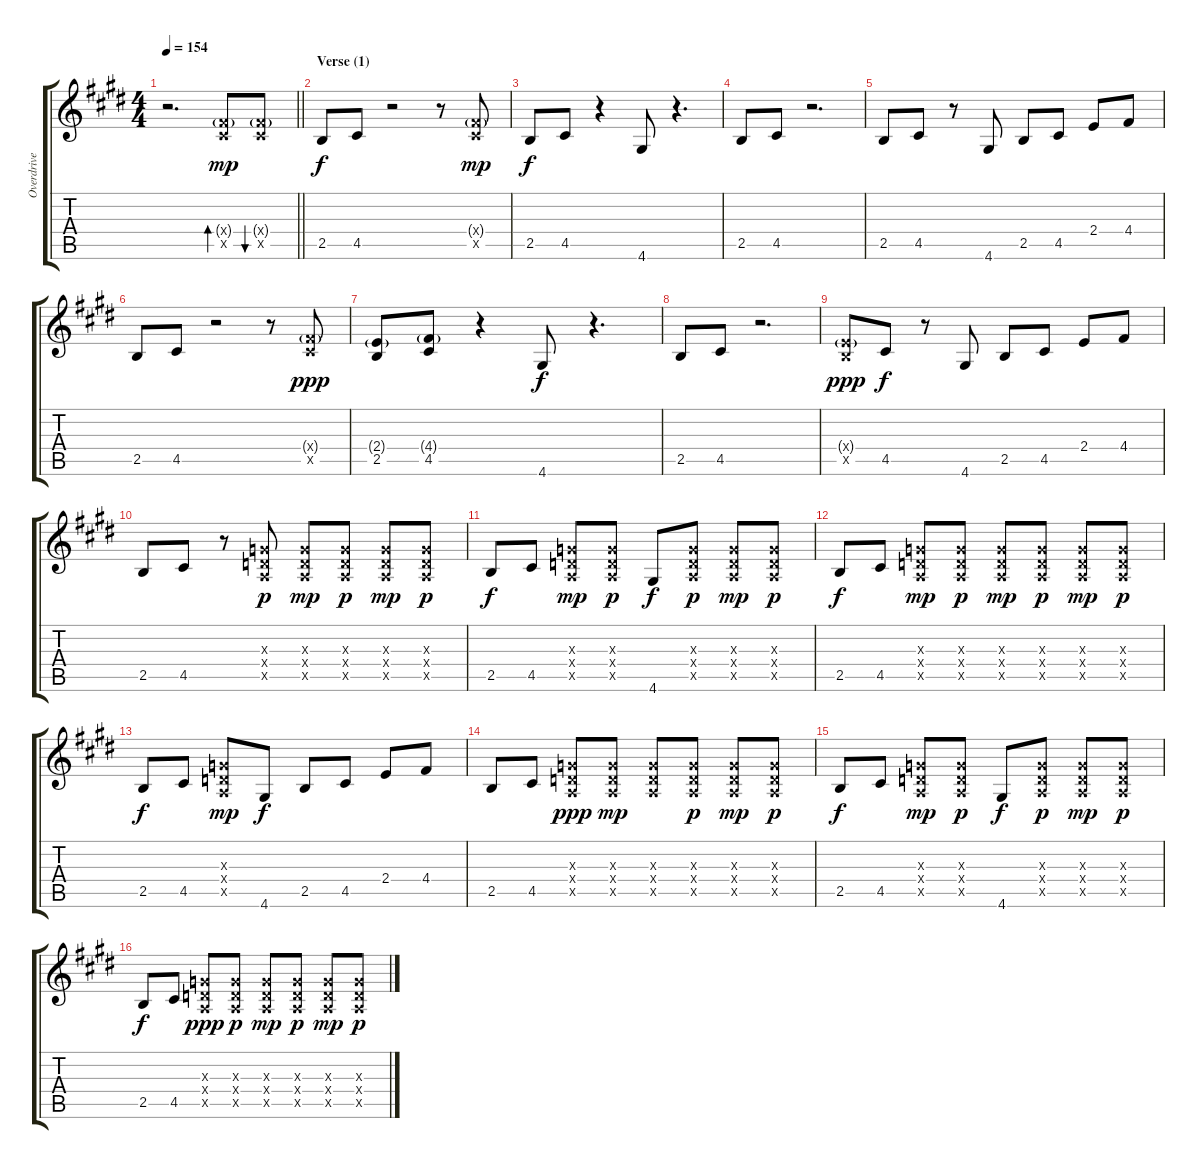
\track ("Overdrive Rhythm" "Overdrive ") {instrument overdrivenguitar}
\staff {score tabs}
\tuning (E4 B3 G3 D3 A2 E2) {hide}
\ts (4 4)
\tempo 154
\clef g2
\barLineRight lightlight
\ks c#minor
r.2{d dy mp instrument overdrivenguitar} (4.4{g x} 4.5{x}).8{bd 60} (4.4{g x} 4.5{x}).8{bu 60} |
\section ("" "Verse (1)")
2.5.8{dy f} 4.5.8 r.2 r.8 (4.4{g x} 4.5{x}).8{dy mp} |
2.5.8{dy f} 4.5.8 r.4 4.6.8 r.4{d} |
2.5.8 4.5.8 r.2{d} |
2.5.8 4.5.8 r.8 4.6.8 2.5.8 4.5.8 2.4.8 4.4.8 |
2.5.8 4.5.8 r.2 r.8 (4.4{g x} 4.5{x}).8{dy ppp} |
(2.4{g} 2.5).8 (4.4{g} 4.5).8 r.4 4.6.8{dy f} r.4{d} |
2.5.8 4.5.8 r.2{d} |
(2.4{g x} 2.5{x}).8{dy ppp} 4.5.8{dy f} r.8 4.6.8 2.5.8 4.5.8 2.4.8 4.4.8 |
2.5.8 4.5.8 r.8 (0.3{x} 0.4{x} 0.5{x}).8{dy p} (0.3{x} 0.4{x} 0.5{x}).8{dy mp} (0.3{x} 0.4{x} 0.5{x}).8{dy p} (0.3{x} 0.4{x} 0.5{x}).8{dy mp} (0.3{x} 0.4{x} 0.5{x}).8{dy p} |
2.5.8{dy f} 4.5.8 (0.3{x} 0.4{x} 0.5{x}).8{dy mp} (0.3{x} 0.4{x} 0.5{x}).8{dy p} 4.6.8{dy f} (0.3{x} 0.4{x} 0.5{x}).8{dy p} (0.3{x} 0.4{x} 0.5{x}).8{dy mp} (0.3{x} 0.4{x} 0.5{x}).8{dy p} |
2.5.8{dy f} 4.5.8 (0.3{x} 0.4{x} 0.5{x}).8{dy mp} (0.3{x} 0.4{x} 0.5{x}).8{dy p} (0.3{x} 0.4{x} 0.5{x}).8{dy mp} (0.3{x} 0.4{x} 0.5{x}).8{dy p} (0.3{x} 0.4{x} 0.5{x}).8{dy mp} (0.3{x} 0.4{x} 0.5{x}).8{dy p} |
2.5.8{dy f} 4.5.8 (0.3{x} 0.4{x} 0.5{x}).8{dy mp} 4.6.8{dy f} 2.5.8 4.5.8 2.4.8 4.4.8 |
2.5.8 4.5.8 (0.3{x} 0.4{x} 0.5{x}).8{dy ppp} (0.3{x} 0.4{x} 0.5{x}).8{dy mp} (0.3{x} 0.4{x} 0.5{x}).8 (0.3{x} 0.4{x} 0.5{x}).8{dy p} (0.3{x} 0.4{x} 0.5{x}).8{dy mp} (0.3{x} 0.4{x} 0.5{x}).8{dy p} |
2.5.8{dy f} 4.5.8 (0.3{x} 0.4{x} 0.5{x}).8{dy mp} (0.3{x} 0.4{x} 0.5{x}).8{dy p} 4.6.8{dy f} (0.3{x} 0.4{x} 0.5{x}).8{dy p} (0.3{x} 0.4{x} 0.5{x}).8{dy mp} (0.3{x} 0.4{x} 0.5{x}).8{dy p} |
2.5.8{dy f} 4.5.8 (0.3{x} 0.4{x} 0.5{x}).8{dy ppp} (0.3{x} 0.4{x} 0.5{x}).8{dy p} (0.3{x} 0.4{x} 0.5{x}).8{dy mp} (0.3{x} 0.4{x} 0.5{x}).8{dy p} (0.3{x} 0.4{x} 0.5{x}).8{dy mp} (0.3{x} 0.4{x} 0.5{x}).8{dy p}
